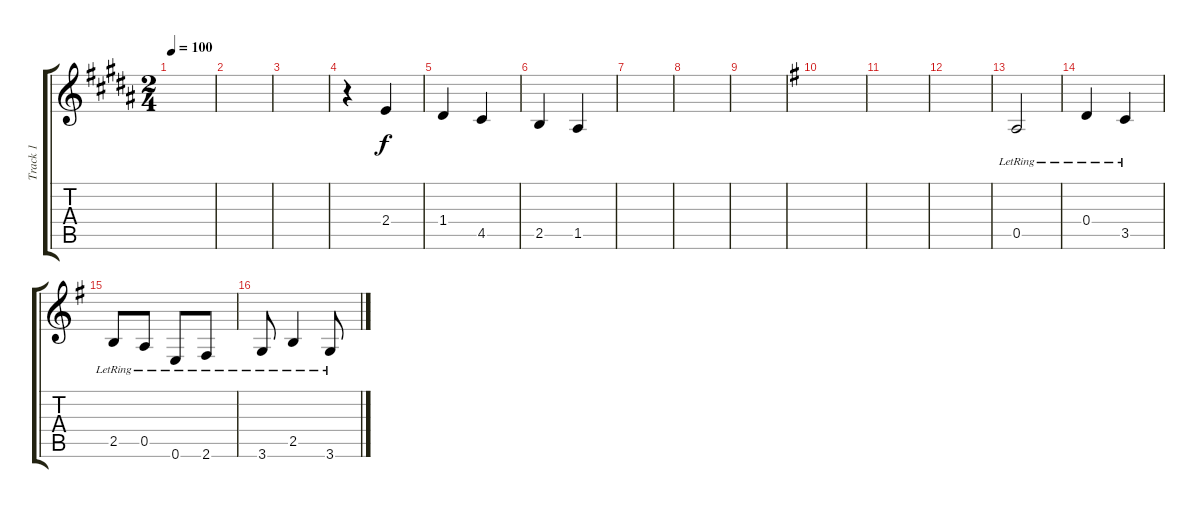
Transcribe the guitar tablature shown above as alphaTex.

\track ("Track 1" "Track 1") {instrument acousticguitarnylon}
\staff {score tabs}
\tuning (E4 B3 G3 D3 A2 E2) {hide}
\ts (2 4)
\tempo 100
\clef g2
\ks b
|
|
|
r.4 2.4.4 |
1.4.4 4.5.4 |
2.5.4 1.5.4 |
|
|
|
\ks g
|
|
|
0.5{lr}.2 |
0.4{lr}.4 3.5{lr}.4 |
2.5{lr}.8 0.5{lr}.8 0.6{lr}.8 2.6{lr}.8 |
3.6{lr}.8 2.5{lr}.4 3.6{lr}.8
